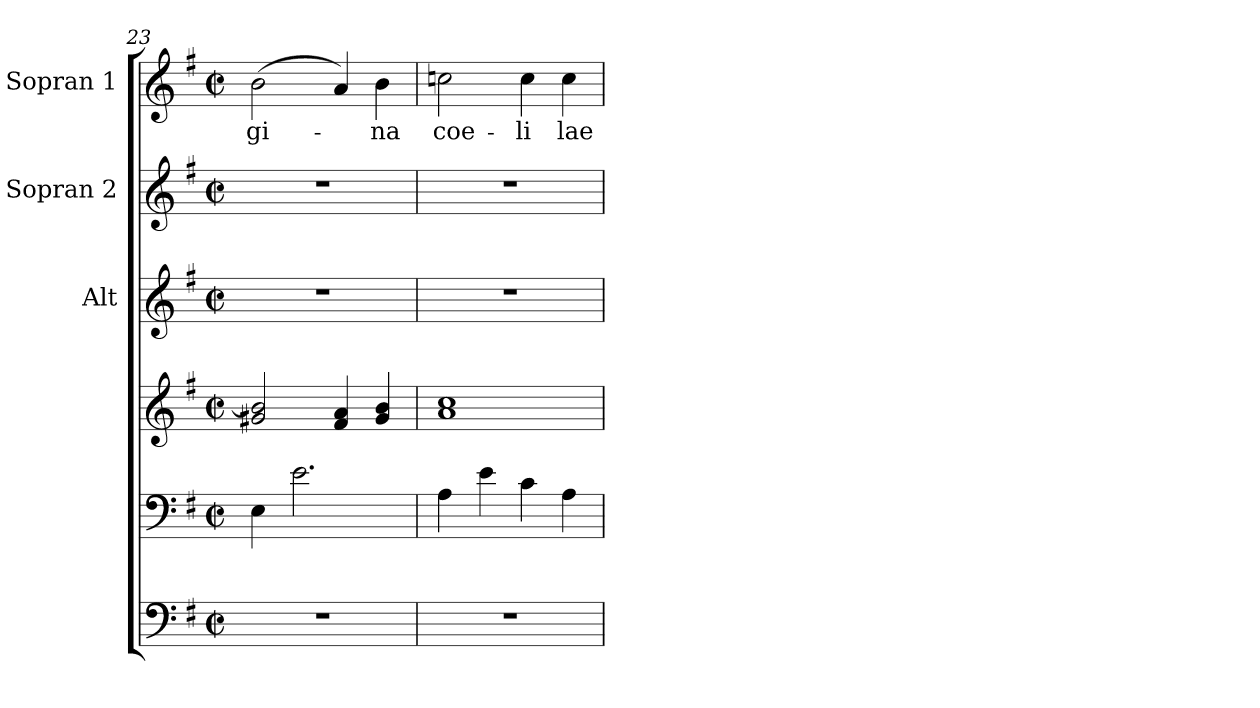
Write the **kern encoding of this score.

**kern	**kern	**kern	**kern	**kern	**kern	**text
*part5	*part4	*part4	*part3	*part2	*part1	*part1
*staff6	*staff5	*staff4	*staff3	*staff2	*staff1	*staff1
*	*	*	*I"Alt	*I"Sopran 2	*I"Sopran 1	*
*	*	*	*I'A.	*I'S. 2	*I'S. 1	*
*clefF4	*clefF4	*clefG2	*clefG2	*clefG2	*clefG2	*
*k[f#]	*k[f#]	*k[f#]	*k[f#]	*k[f#]	*k[f#]	*
*G:	*G:	*G:	*G:	*G:	*G:	*
*M2/2	*M2/2	*M2/2	*M2/2	*M2/2	*M2/2	*
*met(c|)	*met(c|)	*met(c|)	*met(c|)	*met(c|)	*met(c|)	*
=23	=23	=23	=23	=23	=23	=23
!	!	!	!	!	!	!LO:LY:b
1r	4E\	2g#X/ 2b/]	1r	1r	(>2b\	-gi-
.	2.e\	.	.	.	.	.
.	.	4f#/ 4a/	.	.	4a/)	.
!	!	!	!	!	!	!LO:LY:b
.	.	4g#/ 4b/	.	.	4b\	-na
=24	=24	=24	=24	=24	=24	=24
!	!	!	!	!	!	!LO:LY:b
1r	4A\	1a 1cc	1r	1r	2ccn\	coe-
.	4e\	.	.	.	.	.
!	!	!	!	!	!	!LO:LY:b
.	4c\	.	.	.	4cc\	-li
!	!	!	!	!	!	!LO:LY:b
.	4A\	.	.	.	4cc\	lae-
=	=	=	=	=	=	=
*-	*-	*-	*-	*-	*-	*-
